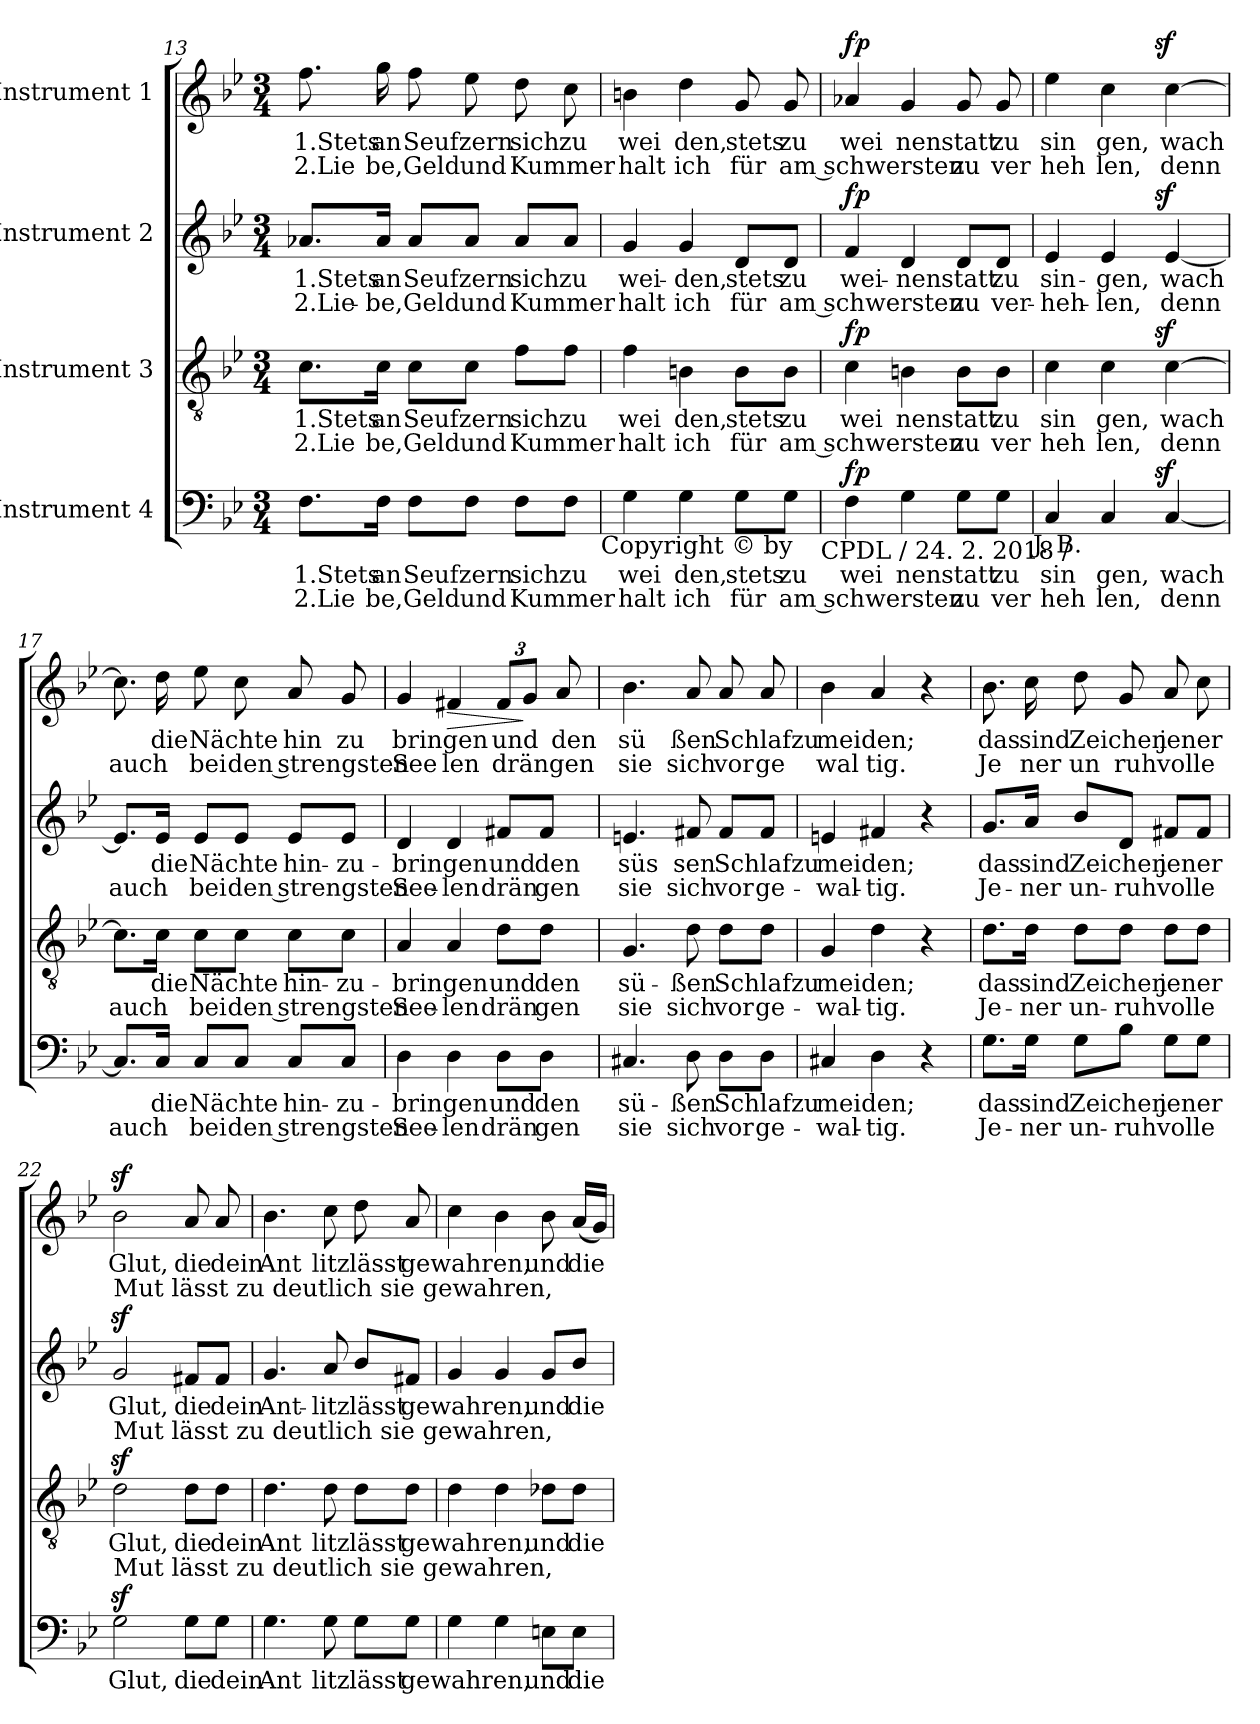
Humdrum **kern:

**kern	**text	**text	**dynam	**kern	**text	**text	**dynam	**kern	**text	**text	**dynam	**kern	**text	**text	**dynam
*part4	*part4	*part4	*part4	*part3	*part3	*part3	*part3	*part2	*part2	*part2	*part2	*part1	*part1	*part1	*part1
*staff4	*staff4	*staff4	*staff4	*staff3	*staff3	*staff3	*staff3	*staff2	*staff2	*staff2	*staff2	*staff1	*staff1	*staff1	*staff1
*I"Instrument 4	*	*	*	*I"Instrument 3	*	*	*	*I"Instrument 2	*	*	*	*I"Instrument 1	*	*	*
*clefF4	*	*	*	*clefGv2	*	*	*	*clefG2	*	*	*	*clefG2	*	*	*
*k[b-e-]	*	*	*	*k[b-e-]	*	*	*	*k[b-e-]	*	*	*	*k[b-e-]	*	*	*
*B-:	*	*	*	*B-:	*	*	*	*B-:	*	*	*	*B-:	*	*	*
*M3/4	*	*	*	*M3/4	*	*	*	*M3/4	*	*	*	*M3/4	*	*	*
=13	=13	=13	=13	=13	=13	=13	=13	=13	=13	=13	=13	=13	=13	=13	=13
!	!LO:LY:a:rj	!LO:LY:a:rj	!	!	!LO:LY:b:rj	!LO:LY:b:rj	!	!	!LO:LY:b:rj	!LO:LY:b:rj	!	!	!LO:LY:b:rj	!LO:LY:b:rj	!
8.F\L	1.Stets	2.Lie	.	8.c\L	1.Stets	2.Lie	.	8.a-X/L	1.Stets	2.Lie-	.	8.ff\	1.Stets	2.Lie	.
!	!LO:LY:a:cj	!LO:LY:a:cj	!	!	!LO:LY:b:cj	!LO:LY:b:cj	!	!	!LO:LY:b:cj	!LO:LY:b:cj	!	!	!LO:LY:b:cj	!LO:LY:b:cj	!
16F\Jk	an	be,	.	16c\Jk	an	be,	.	16a-/Jk	-an	be,	.	16gg\	an	be,	.
!	!LO:LY:a	!LO:LY:a:cj	!	!	!LO:LY:b	!LO:LY:b:cj	!	!	!LO:LY:b	!LO:LY:b:cj	!	!	!LO:LY:b	!LO:LY:b:cj	!
8F\L	Seufzern	Geld	.	8c\L	Seufzern	Geld	.	8a-/L	Seufzern	Geld	.	8ff\	Seufzern	Geld	.
!	!	!LO:LY:a:cj	!	!	!	!LO:LY:b:cj	!	!	!	!LO:LY:b:cj	!	!	!	!LO:LY:b:cj	!
8F\J	.	und	.	8c\J	.	und	.	8a-/J	.	und	.	8ee-\	.	und	.
!	!LO:LY:a:cj	!LO:LY:a:cj	!	!	!LO:LY:b:cj	!LO:LY:b:cj	!	!	!LO:LY:b:cj	!LO:LY:b:cj	!	!	!LO:LY:b:cj	!LO:LY:b:cj	!
8F\L	sich	Kummer	.	8f\L	sich	Kummer	.	8a-/L	sich	Kummer	.	8dd\	sich	Kummer	.
!	!LO:LY:a:cj	!	!	!	!LO:LY:b:cj	!	!	!	!LO:LY:b:cj	!	!	!	!LO:LY:b:cj	!	!
8F\J	zu	.	.	8f\J	zu	.	.	8a-/J	zu	.	.	8cc\	zu	.	.
!LO:TX:b:t=Copyright © by	!	!	!	!	!	!	!	!	!	!	!	!	!	!	!
=14	=14	=14	=14	=14	=14	=14	=14	=14	=14	=14	=14	=14	=14	=14	=14
!	!LO:LY:a:cj	!LO:LY:a:cj	!	!	!LO:LY:b:cj	!LO:LY:b:cj	!	!	!LO:LY:b:cj	!LO:LY:b:cj	!	!	!LO:LY:b:cj	!LO:LY:b:cj	!
4G\	wei	halt	.	4f\	wei	halt	.	4g/	wei-	-halt	.	4bn\	wei	halt	.
!	!LO:LY:a:cj	!LO:LY:a:cj	!	!	!LO:LY:b:cj	!LO:LY:b:cj	!	!	!LO:LY:b:cj	!LO:LY:b:cj	!	!	!LO:LY:b:cj	!LO:LY:b:cj	!
4G\	den,	ich	.	4Bn\	den,	ich	.	4g/	den,	ich	.	4dd\	den,	ich	.
!	!LO:LY:a:cj	!LO:LY:a:cj	!	!	!LO:LY:b:cj	!LO:LY:b:cj	!	!	!LO:LY:b:cj	!LO:LY:b:cj	!	!	!LO:LY:b:cj	!LO:LY:b:cj	!
8G\L	stets	für	.	8B\L	stets	für	.	8d/L	stets	für	.	8g/	stets	für	.
!	!LO:LY:a:cj	!LO:LY:a:cj	!	!	!LO:LY:b:cj	!LO:LY:b:cj	!	!	!LO:LY:b:cj	!LO:LY:b:cj	!	!	!LO:LY:b:cj	!LO:LY:b:cj	!
8G\J	zu	am schwersten	.	8B\J	zu	am schwersten	.	8d/J	zu	am schwersten	.	8g/	zu	am schwersten	.
!LO:TX:b:t=CPDL / 24. 2. 2018 /	!	!	!	!	!	!	!	!	!	!	!	!	!	!	!
=15	=15	=15	=15	=15	=15	=15	=15	=15	=15	=15	=15	=15	=15	=15	=15
!	!LO:LY:a:cj	!	!LO:DY:a	!	!LO:LY:b:cj	!	!LO:DY:a	!	!LO:LY:b:cj	!	!LO:DY:a	!	!LO:LY:b:cj	!	!LO:DY:a
4F\	wei	.	fp	4c\	wei	.	fp	4f/	wei-	.	fp	4a-X/	wei	.	fp
!	!LO:LY:a:cj	!	!	!	!LO:LY:b:cj	!	!	!	!LO:LY:b:cj	!	!	!	!LO:LY:b:cj	!	!
4G\	nen	.	.	4Bn\	nen	.	.	4d/	-nen	.	.	4g/	nen	.	.
!	!LO:LY:a:cj	!LO:LY:a:cj	!	!	!LO:LY:b:cj	!LO:LY:b:cj	!	!	!LO:LY:b:cj	!LO:LY:b:cj	!	!	!LO:LY:b:cj	!LO:LY:b:cj	!
8G\L	statt	zu	.	8B\L	statt	zu	.	8d/L	statt	zu	.	8g/	statt	zu	.
!	!LO:LY:a:cj	!LO:LY:a:cj	!	!	!LO:LY:b:cj	!LO:LY:b:cj	!	!	!LO:LY:b:cj	!LO:LY:b:cj	!	!	!LO:LY:b:cj	!LO:LY:b:cj	!
8G\J	zu	ver	.	8B\J	zu	ver	.	8d/J	zu	ver-	.	8g/	zu	ver	.
!LO:TX:b:t=J. B.	!	!	!	!	!	!	!	!	!	!	!	!	!	!	!
=16	=16	=16	=16	=16	=16	=16	=16	=16	=16	=16	=16	=16	=16	=16	=16
!	!LO:LY:a:cj	!LO:LY:a:cj	!	!	!LO:LY:b:cj	!LO:LY:b:cj	!	!	!LO:LY:b:cj	!LO:LY:b:cj	!	!	!LO:LY:b:cj	!LO:LY:b:cj	!
*^	*	*	*	*^	*	*	*	*^	*	*	*	*^	*	*	*
4C/	4ryy	sin	heh	.	4c\	4ryy	sin	heh	.	4e-/	4ryy	-sin-	-heh-	.	4ee-\	4ryy	sin	heh	.
!	!	!LO:LY:a:cj	!LO:LY:a:cj	!	!	!	!LO:LY:b:cj	!LO:LY:b:cj	!	!	!	!LO:LY:b:cj	!LO:LY:b:cj	!	!	!	!LO:LY:b:cj	!LO:LY:b:cj	!
4C/	8...ryy	gen,	len,	.	4c\	8...ryy	gen,	len,	.	4e-/	8...ryy	-gen,	len,	.	4cc\	8...ryy	gen,	len,	.
!	!	!	!	!LO:DY:a	!	!	!	!	!LO:DY:a	!	!	!	!	!LO:DY:a	!	!	!	!	!LO:DY:a
.	4ryy	.	.	sf	.	4ryy	.	.	sf	.	4ryy	.	.	sf	.	4ryy	.	.	sf
!	!	!LO:LY:a	!LO:LY:a	!	!	!	!LO:LY:b	!LO:LY:b	!	!	!	!LO:LY:b	!LO:LY:b	!	!	!	!LO:LY:b	!LO:LY:b	!
[>4C/	.	wach	denn	.	[<4c\	.	wach	denn	.	[>4e-/	.	wach	denn	.	[<4cc\	.	wach	denn	.
.	64ryy	.	.	.	.	64ryy	.	.	.	.	64ryy	.	.	.	.	64ryy	.	.	.
!!LO:PB:g=z
=17	=17	=17	=17	=17	=17	=17	=17	=17	=17	=17	=17	=17	=17	=17	=17	=17	=17	=17	=17
!	!	!	!LO:LY:a	!	!	!	!	!LO:LY:b	!	!	!	!	!LO:LY:b	!	!	!	!	!LO:LY:b	!
*v	*v	*	*	*	*	*	*	*	*	*v	*v	*	*	*	*v	*v	*	*	*
*	*	*	*	*v	*v	*	*	*	*	*	*	*	*	*	*	*
8.C/L]	.	auch	.	8.c\L]	.	auch	.	8.e-/L]	.	auch	.	8.cc\]	.	auch	.
!	!LO:LY:a:cj	!	!	!	!LO:LY:b:cj	!	!	!	!LO:LY:b:cj	!	!	!	!LO:LY:b:cj	!	!
16C/Jk	die	.	.	16c\Jk	die	.	.	16e-/Jk	die	.	.	16dd\	die	.	.
!	!LO:LY:a:cj	!LO:LY:a:cj	!	!	!LO:LY:b:cj	!LO:LY:b:cj	!	!	!LO:LY:b:cj	!LO:LY:b:cj	!	!	!LO:LY:b:cj	!LO:LY:b:cj	!
8C/L	Nächte	bei	.	8c\L	Nächte	bei	.	8e-/L	Nächte	bei	.	8ee-\	Nächte	bei	.
!	!	!LO:LY:a:cj	!	!	!	!LO:LY:b:cj	!	!	!	!LO:LY:b:cj	!	!	!	!LO:LY:b:cj	!
8C/J	.	den strengsten	.	8c\J	.	den strengsten	.	8e-/J	.	den strengsten	.	8cc\	.	den strengsten	.
!	!LO:LY:a:cj	!	!	!	!LO:LY:b:cj	!	!	!	!LO:LY:b:cj	!	!	!	!LO:LY:b:cj	!	!
8C/L	hin-	.	.	8c\L	hin-	.	.	8e-/L	hin-	.	.	8a/	hin	.	.
!	!LO:LY:a:cj	!	!	!	!LO:LY:b:cj	!	!	!	!LO:LY:b:cj	!	!	!	!LO:LY:b:cj	!	!
8C/J	-zu-	.	.	8c\J	-zu-	.	.	8e-/J	-zu-	.	.	8g/	zu	.	.
=18	=18	=18	=18	=18	=18	=18	=18	=18	=18	=18	=18	=18	=18	=18	=18
!	!LO:LY:a:cj	!LO:LY:a:cj	!	!	!LO:LY:b:cj	!LO:LY:b:cj	!	!	!LO:LY:b:cj	!LO:LY:b:cj	!	!	!LO:LY:b:cj	!LO:LY:b:cj	!
4D\	-bringen	See-	.	4A/	-bringen	See-	.	4d/	-bringen	See-	.	4g/	bringen	See	.
!	!	!LO:LY:a:cj	!	!	!	!LO:LY:b:cj	!	!	!	!LO:LY:b:cj	!	!	!	!LO:LY:b:cj	!LO:HP:b
4D\	.	-len	.	4A/	.	-len	.	4d/	.	-len	.	4f#X/	.	len	>
!	!LO:LY:a:cj	!LO:LY:a:cj	!	!	!LO:LY:b:cj	!LO:LY:b:cj	!	!	!LO:LY:b:cj	!LO:LY:b:cj	!	!	!	!	!
*	*	*	*	*	*	*	*	*	*	*	*	*Xbrackettup	*	*	*
!	!	!	!	!	!	!	!	!	!	!	!	!	!LO:LY:b	!LO:LY:b	!
8D\L	und	drän	.	8d\L	und	drän	.	8f#X/L	und	drän	.	12f#/L	und	drängen	.
.	.	.	.	.	.	.	.	.	.	.	.	12g/J	.	.	]
!	!LO:LY:a:cj	!LO:LY:a:cj	!	!	!LO:LY:b:cj	!LO:LY:b:cj	!	!	!LO:LY:b:cj	!LO:LY:b:cj	!	!	!	!	!
8D\J	den	gen	.	8d\J	den	gen	.	8f#/J	den	gen	.	.	.	.	.
!	!	!	!	!	!	!	!	!	!	!	!	!	!LO:LY:b:cj	!	!
.	.	.	.	.	.	.	.	.	.	.	.	8a/	den	.	.
24ryy	.	.	.	24ryy	.	.	.	24ryy	.	.	.	.	.	.	.
=19	=19	=19	=19	=19	=19	=19	=19	=19	=19	=19	=19	=19	=19	=19	=19
!	!LO:LY:a:cj	!LO:LY:a:cj	!	!	!LO:LY:b:cj	!LO:LY:b:cj	!	!	!LO:LY:b:cj	!LO:LY:b:cj	!	!	!LO:LY:b:cj	!LO:LY:b:cj	!
4.C#X/	sü-	-sie	.	4.G/	sü-	-sie	.	4.en/	süs	sie	.	4.b-\	sü	sie	.
!	!LO:LY:a:cj	!LO:LY:a:cj	!	!	!LO:LY:b:cj	!LO:LY:b:cj	!	!	!LO:LY:b:cj	!LO:LY:b:cj	!	!	!LO:LY:b:cj	!LO:LY:b:cj	!
8D\	ßen	sich	.	8d\	ßen	sich	.	8f#X/	sen	sich	.	8a/	ßen	sich	.
!	!LO:LY:a:cj	!LO:LY:a:cj	!	!	!LO:LY:b:cj	!LO:LY:b:cj	!	!	!LO:LY:b:cj	!LO:LY:b:cj	!	!	!LO:LY:b:cj	!LO:LY:b:cj	!
8D\L	Schlafzu	vor	.	8d\L	Schlafzu	vor	.	8f#/L	Schlafzu	vor	.	8a/	Schlafzu	vor	.
!	!	!LO:LY:a:cj	!	!	!	!LO:LY:b:cj	!	!	!	!LO:LY:b:cj	!	!	!	!LO:LY:b:cj	!
8D\J	.	ge-	.	8d\J	.	ge-	.	8f#/J	.	ge-	.	8a/	.	ge	.
=20	=20	=20	=20	=20	=20	=20	=20	=20	=20	=20	=20	=20	=20	=20	=20
!	!LO:LY:a	!LO:LY:a:cj	!	!	!LO:LY:b	!LO:LY:b:cj	!	!	!LO:LY:b	!LO:LY:b:cj	!	!	!LO:LY:b	!LO:LY:b:cj	!
4C#X/	-meiden;	wal-	.	4G/	-meiden;	wal-	.	4en/	-meiden;	wal-	.	4b-\	meiden;	wal	.
!	!	!LO:LY:a:cj	!	!	!	!LO:LY:b:cj	!	!	!	!LO:LY:b:cj	!	!	!	!LO:LY:b:cj	!
4D\	.	-tig.	.	4d\	.	-tig.	.	4f#X/	.	-tig.	.	4a/	.	tig.	.
4r	.	.	.	4r	.	.	.	4r	.	.	.	4r	.	.	.
=21	=21	=21	=21	=21	=21	=21	=21	=21	=21	=21	=21	=21	=21	=21	=21
!	!LO:LY:a:cj	!LO:LY:a:cj	!	!	!LO:LY:b:cj	!LO:LY:b:cj	!	!	!LO:LY:b:cj	!LO:LY:b:cj	!	!	!LO:LY:b:cj	!LO:LY:b:cj	!
8.G\L	das	Je-	.	8.d\L	das	Je-	.	8.g/L	das	Je-	.	8.b-\	das	Je	.
!	!LO:LY:a:cj	!LO:LY:a:cj	!	!	!LO:LY:b:cj	!LO:LY:b:cj	!	!	!LO:LY:b:cj	!LO:LY:b:cj	!	!	!LO:LY:b:cj	!LO:LY:b:cj	!
16G\Jk	-sind	ner	.	16d\Jk	-sind	ner	.	16a/Jk	-sind	ner	.	16cc\	sind	ner	.
!	!LO:LY:a	!LO:LY:a:cj	!	!	!LO:LY:b	!LO:LY:b:cj	!	!	!LO:LY:b	!LO:LY:b:cj	!	!	!LO:LY:b	!LO:LY:b:cj	!
8G\L	Zeichen	un-	.	8d\L	Zeichen	un-	.	8b-/L	Zeichen	un-	.	8dd\	Zeichen	un	.
!	!	!LO:LY:a	!	!	!	!LO:LY:b	!	!	!	!LO:LY:b	!	!	!	!LO:LY:b	!
8B-\J	.	-ruhvolle	.	8d\J	.	-ruhvolle	.	8d/J	.	-ruhvolle	.	8g/	.	ruhvolle	.
!	!LO:LY:a	!	!	!	!LO:LY:b	!	!	!	!LO:LY:b	!	!	!	!LO:LY:b	!	!
8G\L	jener	.	.	8d\L	jener	.	.	8f#X/L	jener	.	.	8a/	jener	.	.
8G\J	.	.	.	8d\J	.	.	.	8f#/J	.	.	.	8cc\	.	.	.
!!LO:LB:g=z
=22	=22	=22	=22	=22	=22	=22	=22	=22	=22	=22	=22	=22	=22	=22	=22
!	!	!	!	!	!	!	!	!LO:TX:a:t=Mut lässt zu deutlich sie gewahren,	!	!	!	!	!	!	!
!	!	!	!	!LO:TX:a:t=Mut lässt zu deutlich sie gewahren,	!	!	!	!	!	!	!	!	!	!	!
!LO:TX:a:t=Mut lässt zu deutlich sie gewahren,	!	!	!	!	!	!	!	!	!	!	!	!	!	!	!
!	!LO:LY:a:cj	!	!	!	!LO:LY:b:cj	!	!	!	!LO:LY:b:cj	!	!	!	!LO:LY:b:cj	!	!
2Gz>\	Glut,	.	.	2dz>\	Glut,	.	.	2gz>/	Glut,	.	.	2b-z>\	Glut,	.	.
!	!LO:LY:a:cj	!	!	!	!LO:LY:b:cj	!	!	!	!LO:LY:b:cj	!	!	!	!LO:LY:b:cj	!	!
8G\L	die	.	.	8d\L	die	.	.	8f#X/L	die	.	.	8a/	die	.	.
!	!LO:LY:a:cj	!	!	!	!LO:LY:b:cj	!	!	!	!LO:LY:b:cj	!	!	!	!LO:LY:b:cj	!	!
8G\J	dein	.	.	8d\J	dein	.	.	8f#/J	dein	.	.	8a/	dein	.	.
=23	=23	=23	=23	=23	=23	=23	=23	=23	=23	=23	=23	=23	=23	=23	=23
!	!LO:LY:a:cj	!	!	!	!LO:LY:b:cj	!	!	!	!LO:LY:b:cj	!	!	!	!LO:LY:b:cj	!	!
4.G\	Ant	.	.	4.d\	Ant	.	.	4.g/	Ant-	.	.	4.b-\	Ant	.	.
!	!LO:LY:a:cj	!	!	!	!LO:LY:b:cj	!	!	!	!LO:LY:b:cj	!	!	!	!LO:LY:b:cj	!	!
8G\	litz	.	.	8d\	litz	.	.	8a/	-litz	.	.	8cc\	litz	.	.
!	!LO:LY:a:cj	!	!	!	!LO:LY:b:cj	!	!	!	!LO:LY:b:cj	!	!	!	!LO:LY:b:cj	!	!
8G\L	lässt	.	.	8d\L	lässt	.	.	8b-/L	lässt	.	.	8dd\	lässt	.	.
!	!LO:LY:a	!	!	!	!LO:LY:b	!	!	!	!LO:LY:b	!	!	!	!LO:LY:b	!	!
8G\J	gewahren,	.	.	8d\J	gewahren,	.	.	8f#X/J	gewahren,	.	.	8a/	gewahren,	.	.
=24	=24	=24	=24	=24	=24	=24	=24	=24	=24	=24	=24	=24	=24	=24	=24
4G\	.	.	.	4d\	.	.	.	4g/	.	.	.	4cc\	.	.	.
4G\	.	.	.	4d\	.	.	.	4g/	.	.	.	4b-\	.	.	.
!	!LO:LY:a:cj	!	!	!	!LO:LY:b:cj	!	!	!	!LO:LY:b:cj	!	!	!	!LO:LY:b:cj	!	!
8En\L	und	.	.	8d-X\L	und	.	.	8g/L	und	.	.	8b-\	und	.	.
!	!LO:LY:a:cj	!	!	!	!LO:LY:b:cj	!	!	!	!LO:LY:b:cj	!	!	!	!LO:LY:b	!	!
8E\J	die	.	.	8d-\J	die	.	.	8b-/J	die	.	.	(<16a/L	die	.	.
.	.	.	.	.	.	.	.	.	.	.	.	16g/J)	.	.	.
=	=	=	=	=	=	=	=	=	=	=	=	=	=	=	=
*-	*-	*-	*-	*-	*-	*-	*-	*-	*-	*-	*-	*-	*-	*-	*-
